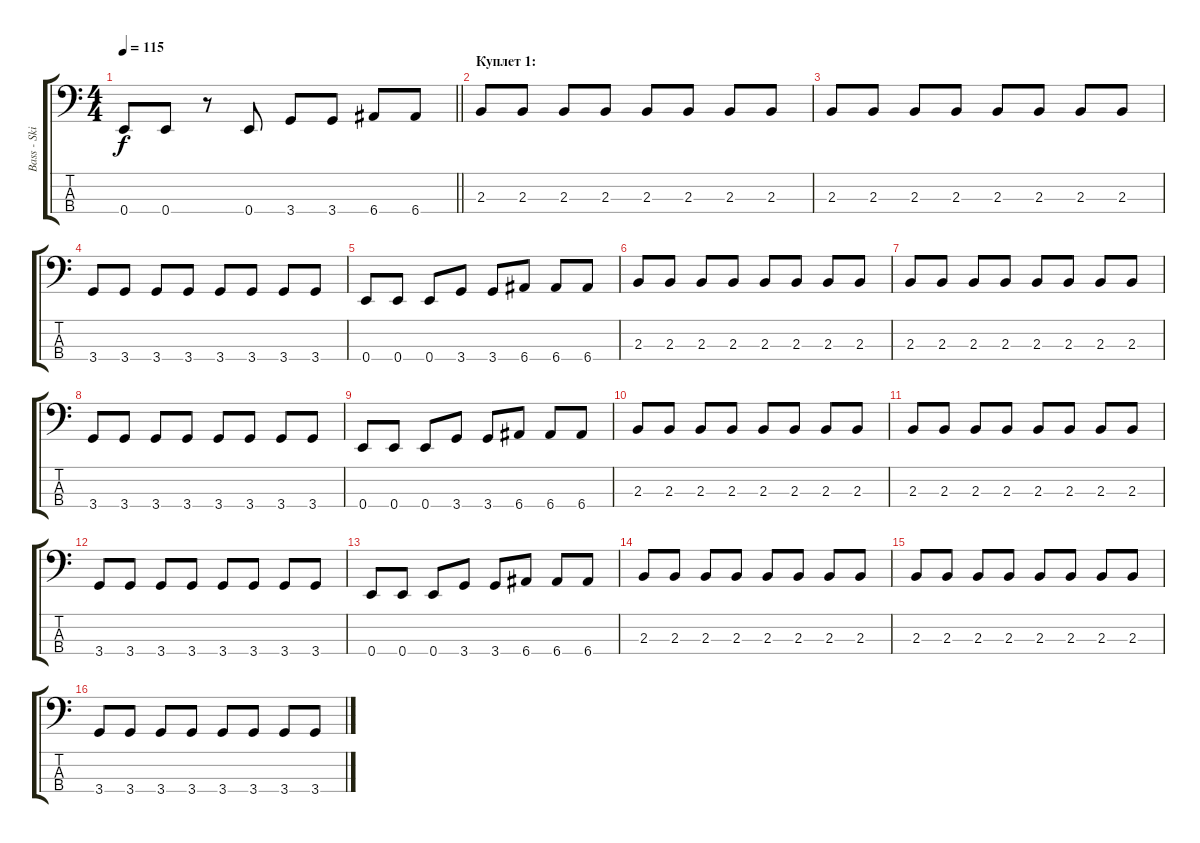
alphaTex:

\track ("Bass - Skinny" "Bass - Ski") {instrument electricbassfinger}
\staff {score tabs}
\tuning (G2 D2 A1 E1) {hide}
\ts (4 4)
\tempo 115
\clef f4
\barLineRight lightlight
\ks c
0.4.8{dy f} 0.4.8 r.8 0.4.8 3.4.8 3.4.8 6.4.8 6.4.8 |
\section ("" "Куплет 1:")
2.3.8 2.3.8 2.3.8 2.3.8 2.3.8 2.3.8 2.3.8 2.3.8 |
2.3.8 2.3.8 2.3.8 2.3.8 2.3.8 2.3.8 2.3.8 2.3.8 |
3.4.8 3.4.8 3.4.8 3.4.8 3.4.8 3.4.8 3.4.8 3.4.8 |
0.4.8 0.4.8 0.4.8 3.4.8 3.4.8 6.4.8 6.4.8 6.4.8 |
2.3.8 2.3.8 2.3.8 2.3.8 2.3.8 2.3.8 2.3.8 2.3.8 |
2.3.8 2.3.8 2.3.8 2.3.8 2.3.8 2.3.8 2.3.8 2.3.8 |
3.4.8 3.4.8 3.4.8 3.4.8 3.4.8 3.4.8 3.4.8 3.4.8 |
0.4.8 0.4.8 0.4.8 3.4.8 3.4.8 6.4.8 6.4.8 6.4.8 |
2.3.8 2.3.8 2.3.8 2.3.8 2.3.8 2.3.8 2.3.8 2.3.8 |
2.3.8 2.3.8 2.3.8 2.3.8 2.3.8 2.3.8 2.3.8 2.3.8 |
3.4.8 3.4.8 3.4.8 3.4.8 3.4.8 3.4.8 3.4.8 3.4.8 |
0.4.8 0.4.8 0.4.8 3.4.8 3.4.8 6.4.8 6.4.8 6.4.8 |
2.3.8 2.3.8 2.3.8 2.3.8 2.3.8 2.3.8 2.3.8 2.3.8 |
2.3.8 2.3.8 2.3.8 2.3.8 2.3.8 2.3.8 2.3.8 2.3.8 |
3.4.8 3.4.8 3.4.8 3.4.8 3.4.8 3.4.8 3.4.8 3.4.8
